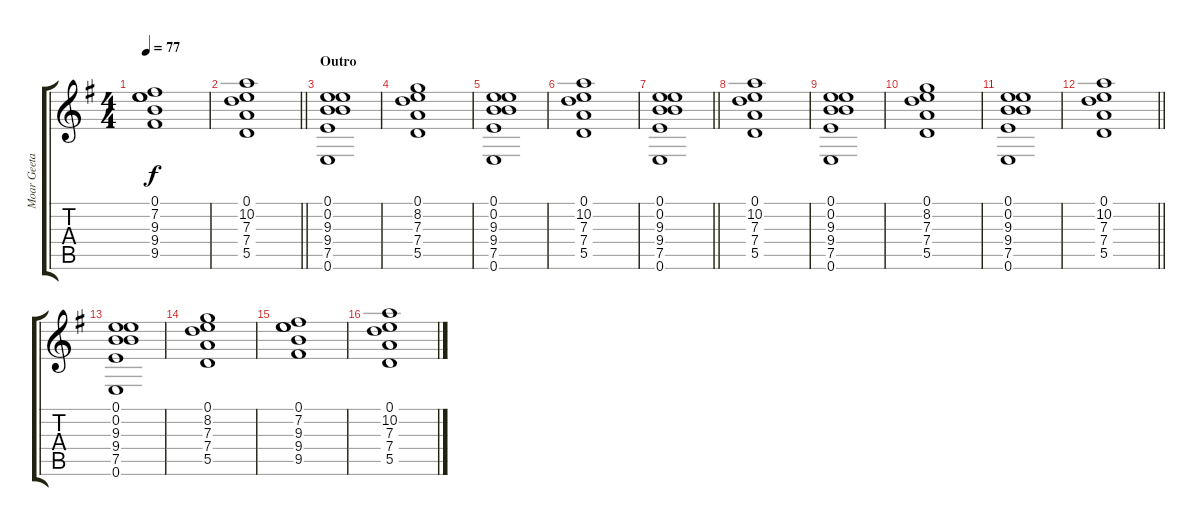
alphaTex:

\track ("Moar Geetar" "Moar Geeta") {instrument overdrivenguitar}
\staff {score tabs}
\tuning (E4 B3 G3 D3 A2 E2) {hide}
\ts (4 4)
\tempo 77
\clef g2
\ks g
(0.1 7.2 9.3 9.4 9.5).1{dy f} |
\barLineRight lightlight
(0.1 10.2 7.3 7.4 5.5).1 |
\section ("" "Outro")
(0.1 0.2 9.3 9.4 7.5 0.6).1 |
(0.1 8.2 7.3 7.4 5.5).1 |
(0.1 0.2 9.3 9.4 7.5 0.6).1 |
(0.1 10.2 7.3 7.4 5.5).1 |
\barLineRight lightlight
(0.1 0.2 9.3 9.4 7.5 0.6).1 |
(0.1 10.2 7.3 7.4 5.5).1 |
(0.1 0.2 9.3 9.4 7.5 0.6).1{volume 3} |
(0.1 8.2 7.3 7.4 5.5).1 |
(0.1 0.2 9.3 9.4 7.5 0.6).1 |
\barLineRight lightlight
(0.1 10.2 7.3 7.4 5.5).1 |
(0.1 0.2 9.3 9.4 7.5 0.6).1{volume 0} |
(0.1 8.2 7.3 7.4 5.5).1 |
(0.1 7.2 9.3 9.4 9.5).1 |
(0.1 10.2 7.3 7.4 5.5).1
